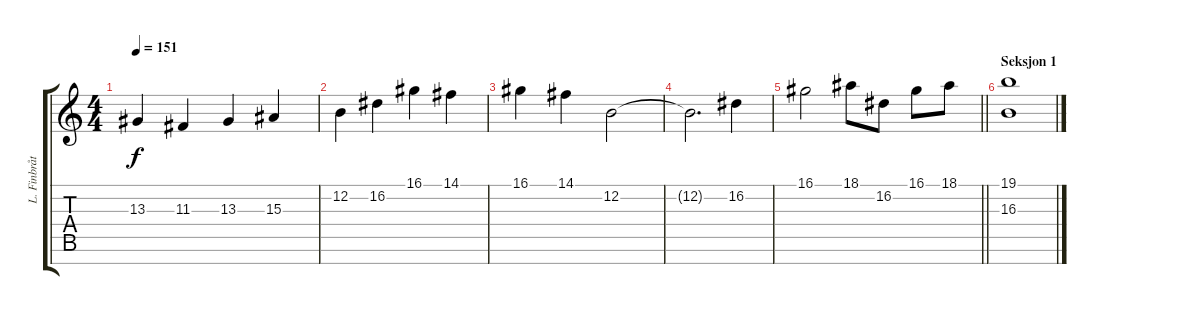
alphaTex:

\track ("L. Finbråten" "L. Finbråt") {instrument acousticgrandpiano}
\staff {score tabs}
\tuning (E4 B3 G3 D3 A2 E2 B1) {hide}
\ts (4 4)
\tempo 151
\clef g2
\ks c
13.3.4{dy f} 11.3.4 13.3.4 15.3.4 |
12.2.4 16.2.4 16.1.4 14.1.4 |
16.1.4 14.1.4 12.2.2 |
12.2{t}.2{d} 16.2.4 |
\barLineRight lightlight
16.1.2 18.1.8 16.2.8 16.1.8 18.1.8 |
\section ("" "Seksjon 1")
(19.1 16.3).1{volume 16 instrument acousticgrandpiano}
